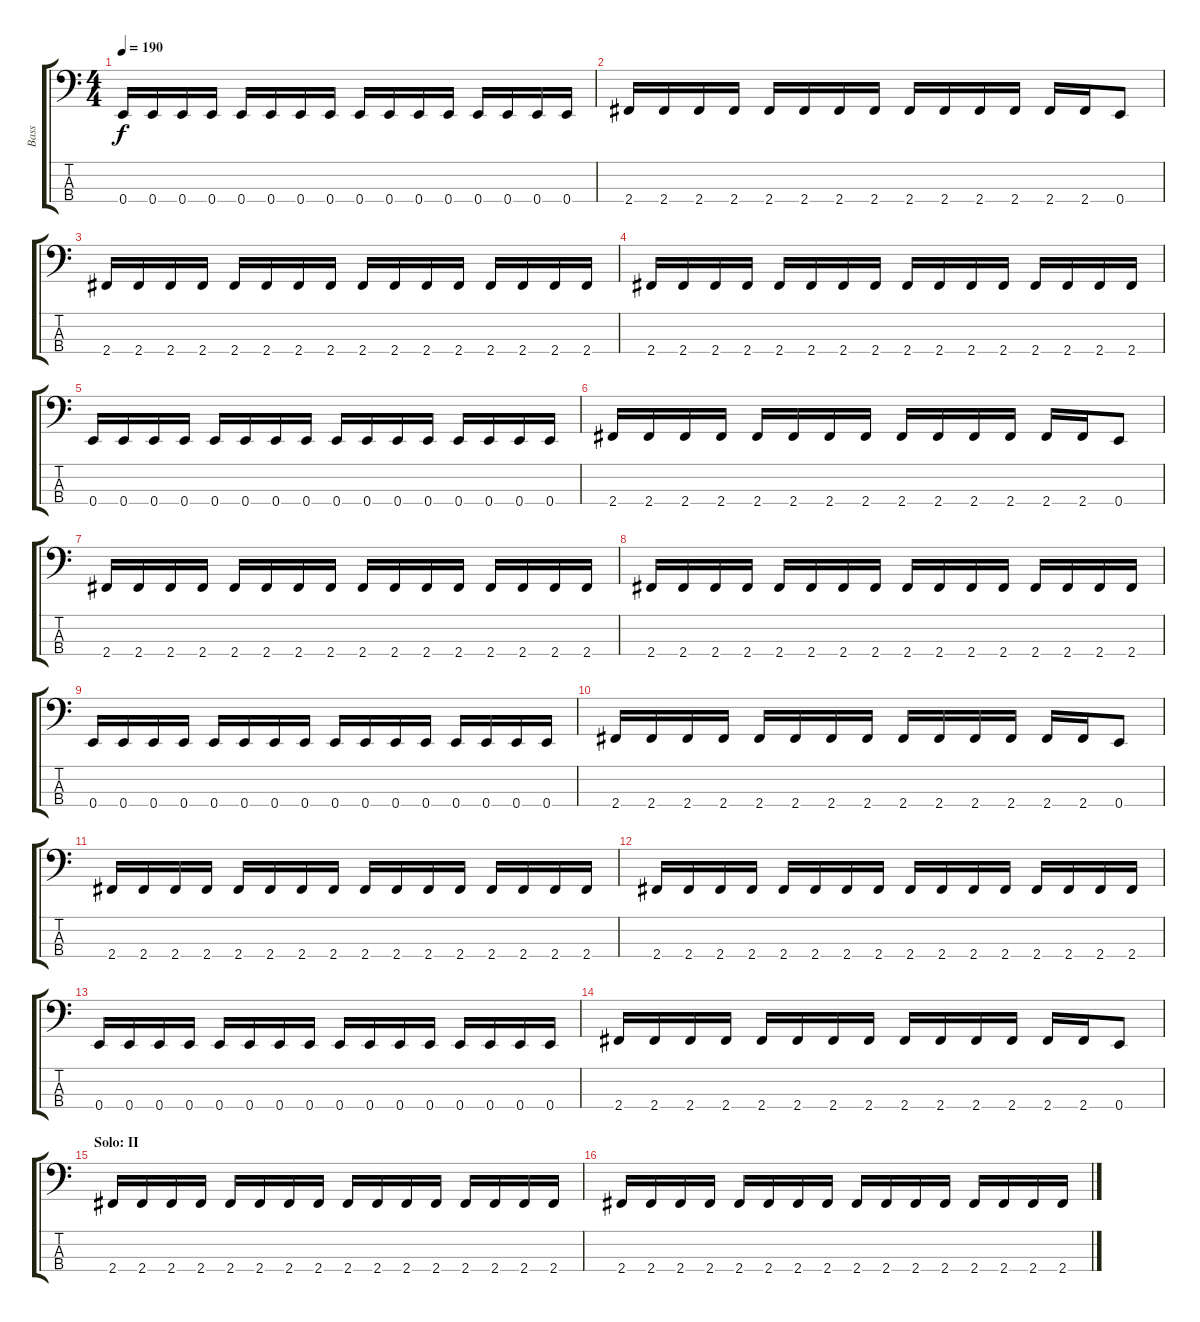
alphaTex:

\track ("Bass" "Bass") {instrument electricbasspick}
\staff {score tabs}
\tuning (G2 D2 A1 E1) {hide}
\ts (4 4)
\tempo 190
\clef f4
\ks c
0.4.16{dy f} 0.4.16 0.4.16 0.4.16 0.4.16 0.4.16 0.4.16 0.4.16 0.4.16 0.4.16 0.4.16 0.4.16 0.4.16 0.4.16 0.4.16 0.4.16 |
2.4.16 2.4.16 2.4.16 2.4.16 2.4.16 2.4.16 2.4.16 2.4.16 2.4.16 2.4.16 2.4.16 2.4.16 2.4.16 2.4.16 0.4.8 |
2.4.16 2.4.16 2.4.16 2.4.16 2.4.16 2.4.16 2.4.16 2.4.16 2.4.16 2.4.16 2.4.16 2.4.16 2.4.16 2.4.16 2.4.16 2.4.16 |
2.4.16 2.4.16 2.4.16 2.4.16 2.4.16 2.4.16 2.4.16 2.4.16 2.4.16 2.4.16 2.4.16 2.4.16 2.4.16 2.4.16 2.4.16 2.4.16 |
0.4.16 0.4.16 0.4.16 0.4.16 0.4.16 0.4.16 0.4.16 0.4.16 0.4.16 0.4.16 0.4.16 0.4.16 0.4.16 0.4.16 0.4.16 0.4.16 |
2.4.16 2.4.16 2.4.16 2.4.16 2.4.16 2.4.16 2.4.16 2.4.16 2.4.16 2.4.16 2.4.16 2.4.16 2.4.16 2.4.16 0.4.8 |
2.4.16 2.4.16 2.4.16 2.4.16 2.4.16 2.4.16 2.4.16 2.4.16 2.4.16 2.4.16 2.4.16 2.4.16 2.4.16 2.4.16 2.4.16 2.4.16 |
2.4.16 2.4.16 2.4.16 2.4.16 2.4.16 2.4.16 2.4.16 2.4.16 2.4.16 2.4.16 2.4.16 2.4.16 2.4.16 2.4.16 2.4.16 2.4.16 |
0.4.16 0.4.16 0.4.16 0.4.16 0.4.16 0.4.16 0.4.16 0.4.16 0.4.16 0.4.16 0.4.16 0.4.16 0.4.16 0.4.16 0.4.16 0.4.16 |
2.4.16 2.4.16 2.4.16 2.4.16 2.4.16 2.4.16 2.4.16 2.4.16 2.4.16 2.4.16 2.4.16 2.4.16 2.4.16 2.4.16 0.4.8 |
2.4.16 2.4.16 2.4.16 2.4.16 2.4.16 2.4.16 2.4.16 2.4.16 2.4.16 2.4.16 2.4.16 2.4.16 2.4.16 2.4.16 2.4.16 2.4.16 |
2.4.16 2.4.16 2.4.16 2.4.16 2.4.16 2.4.16 2.4.16 2.4.16 2.4.16 2.4.16 2.4.16 2.4.16 2.4.16 2.4.16 2.4.16 2.4.16 |
0.4.16 0.4.16 0.4.16 0.4.16 0.4.16 0.4.16 0.4.16 0.4.16 0.4.16 0.4.16 0.4.16 0.4.16 0.4.16 0.4.16 0.4.16 0.4.16 |
2.4.16 2.4.16 2.4.16 2.4.16 2.4.16 2.4.16 2.4.16 2.4.16 2.4.16 2.4.16 2.4.16 2.4.16 2.4.16 2.4.16 0.4.8 |
\section ("" "Solo: II")
2.4.16 2.4.16 2.4.16 2.4.16 2.4.16 2.4.16 2.4.16 2.4.16 2.4.16 2.4.16 2.4.16 2.4.16 2.4.16 2.4.16 2.4.16 2.4.16 |
2.4.16 2.4.16 2.4.16 2.4.16 2.4.16 2.4.16 2.4.16 2.4.16 2.4.16 2.4.16 2.4.16 2.4.16 2.4.16 2.4.16 2.4.16 2.4.16
